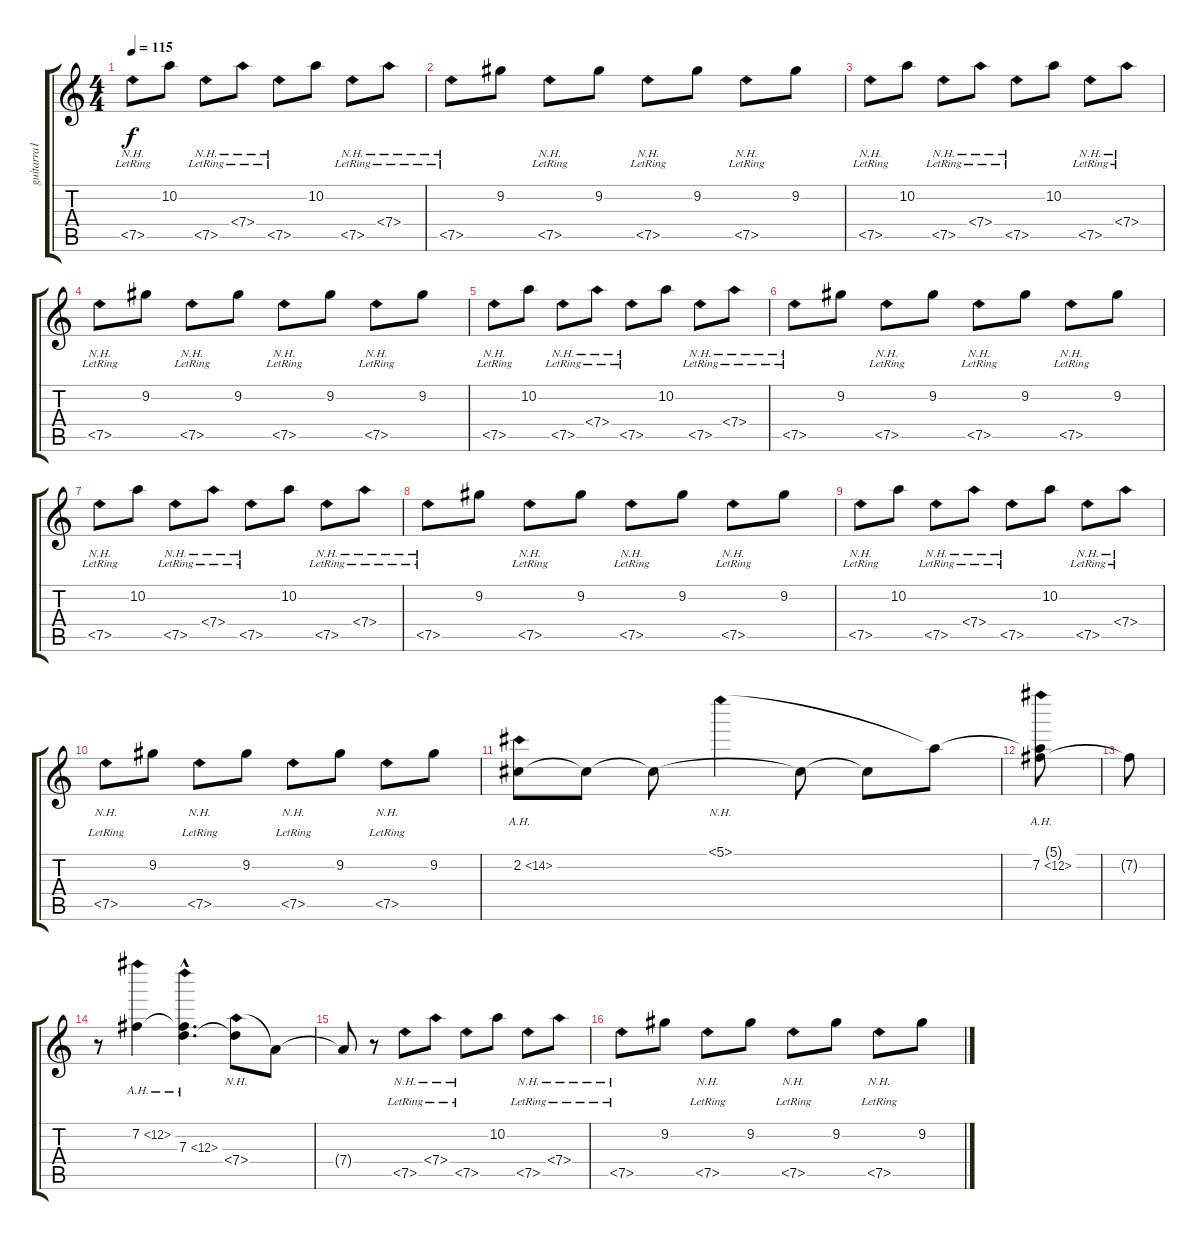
\track ("guitarra1" "guitarra1") {instrument acousticguitarsteel}
\staff {score tabs}
\tuning (E4 B3 G3 D3 A2 E2) {hide}
\ts (4 4)
\tempo 115
\clef g2
\ks c
7.5{nh lr}.8{dy f} 10.2.8 7.5{nh lr}.8 7.4{nh lr}.8 7.5{nh lr}.8 10.2.8 7.5{nh lr}.8 7.4{nh lr}.8 |
7.5{nh lr}.8 9.2.8 7.5{nh lr}.8 9.2.8 7.5{nh lr}.8 9.2.8 7.5{nh lr}.8 9.2.8 |
7.5{nh lr}.8 10.2.8 7.5{nh lr}.8 7.4{nh lr}.8 7.5{nh lr}.8 10.2.8 7.5{nh lr}.8 7.4{nh lr}.8 |
7.5{nh lr}.8 9.2.8 7.5{nh lr}.8 9.2.8 7.5{nh lr}.8 9.2.8 7.5{nh lr}.8 9.2.8 |
7.5{nh lr}.8 10.2.8 7.5{nh lr}.8 7.4{nh lr}.8 7.5{nh lr}.8 10.2.8 7.5{nh lr}.8 7.4{nh lr}.8 |
7.5{nh lr}.8 9.2.8 7.5{nh lr}.8 9.2.8 7.5{nh lr}.8 9.2.8 7.5{nh lr}.8 9.2.8 |
7.5{nh lr}.8 10.2.8 7.5{nh lr}.8 7.4{nh lr}.8 7.5{nh lr}.8 10.2.8 7.5{nh lr}.8 7.4{nh lr}.8 |
7.5{nh lr}.8 9.2.8 7.5{nh lr}.8 9.2.8 7.5{nh lr}.8 9.2.8 7.5{nh lr}.8 9.2.8 |
7.5{nh lr}.8 10.2.8 7.5{nh lr}.8 7.4{nh lr}.8 7.5{nh lr}.8 10.2.8 7.5{nh lr}.8 7.4{nh lr}.8 |
7.5{nh lr}.8 9.2.8 7.5{nh lr}.8 9.2.8 7.5{nh lr}.8 9.2.8 7.5{nh lr}.8 9.2.8 |
2.2{ah 12}.8 2.2{t}.8 2.2{t}.8 5.1{nh}.4 2.2{t}.8 2.2{t}.8 5.1{t}.8 |
(5.1{t} 7.2{ah 5}).8 |
7.2{t}.8 |
r.8 7.2{ah 5}.4 (7.2{hac t} 7.3{ah 5 hac}).4{d} (7.3{t} 7.4{nh}).8 7.4{t}.8 |
7.4{t}.8 r.8 7.5{nh lr}.8 7.4{nh lr}.8 7.5{nh lr}.8 10.2.8 7.5{nh lr}.8 7.4{nh lr}.8 |
7.5{nh lr}.8 9.2.8 7.5{nh lr}.8 9.2.8 7.5{nh lr}.8 9.2.8 7.5{nh lr}.8 9.2.8
